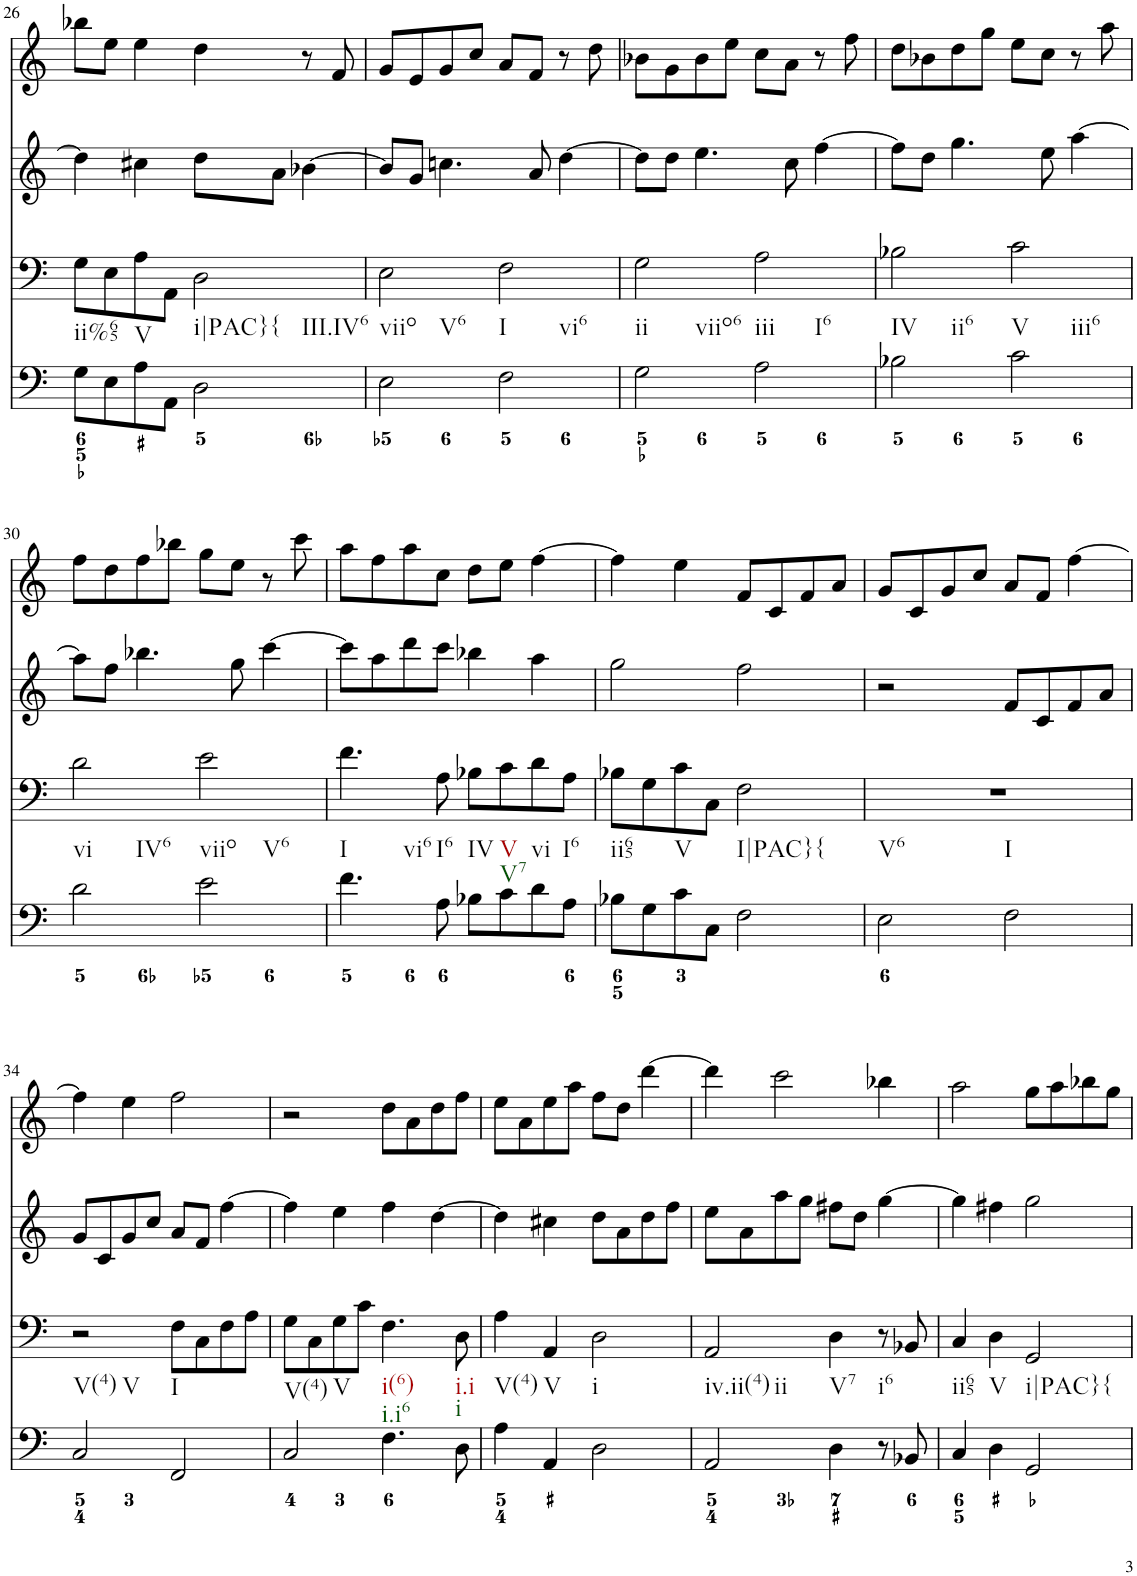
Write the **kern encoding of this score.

**kern	**kern	**kern	**kern
*part4	*part3	*part2	*part1
*staff4	*staff3	*staff2	*staff1
*I"Piano	*I"Piano	*I"Piano	*I"Piano
*I'Pno	*I'Pno	*I'Pno	*I'Pno
!!LO:PB:g=z
*clefF4	*clefF4	*clefG2	*clefG2
*k[]	*k[]	*k[]	*k[]
*M4/4	*M4/4	*M4/4	*M4/4
*met(c)	*met(c)	*met(c)	*met(c)
=26	=26	=26	=26
!	!LO:TX:b:t=ii%65	!	!
8G\L	8G\L	4dd\]	8bb-X\L
8E\	8E\	.	8ee\J
!	!LO:TX:b:t=V	!	!
8A\	8A\	4cc#X\	4ee\
8AA\J	8AA\J	.	.
!	!LO:TX:b:t=i|PAC}	!	!
!	!LO:TX:b:t={	!	!
!	!LO:TX:b:t=III.IV6	!	!
2D\	2D\	8dd\L	4dd\
.	.	8a\J	.
.	.	[4b-X\	8r
.	.	.	8f/
=27	=27	=27	=27
!	!LO:TX:b:t=viio	!	!
!	!LO:TX:b:t=V6	!	!
2E\	2E\	8b-/L]	8g/L
.	.	8g/J	8e/
.	.	4.ccn\	8g/
.	.	.	8cc/J
!	!LO:TX:b:t=I	!	!
!	!LO:TX:b:t=vi6	!	!
2F\	2F\	.	8a/L
.	.	8a/	8f/J
.	.	[4dd\	8r
.	.	.	8dd\
=28	=28	=28	=28
!	!LO:TX:b:t=ii	!	!
!	!LO:TX:b:t=viio6	!	!
2G\	2G\	8dd\L]	8b-X\L
.	.	8dd\J	8g\
.	.	4.ee\	8b-\
.	.	.	8ee\J
!	!LO:TX:b:t=iii	!	!
!	!LO:TX:b:t=I6	!	!
2A\	2A\	.	8cc\L
.	.	8cc\	8a\J
.	.	[4ff\	8r
.	.	.	8ff\
=29	=29	=29	=29
!	!LO:TX:b:t=IV	!	!
!	!LO:TX:b:t=ii6	!	!
2B-X\	2B-X\	8ff\L]	8dd\L
.	.	8dd\J	8b-X\
.	.	4.gg\	8dd\
.	.	.	8gg\J
!	!LO:TX:b:t=V	!	!
!	!LO:TX:b:t=iii6	!	!
2c\	2c\	.	8ee\L
.	.	8ee\	8cc\J
.	.	[4aa\	8r
.	.	.	8aa\
!!LO:LB:g=z
=30	=30	=30	=30
!	!LO:TX:b:t=vi	!	!
!	!LO:TX:b:t=IV6	!	!
2d\	2d\	8aa\L]	8ff\L
.	.	8ff\J	8dd\
.	.	4.bb-X\	8ff\
.	.	.	8bb-X\J
!	!LO:TX:b:t=viio	!	!
!	!LO:TX:b:t=V6	!	!
2e\	2e\	.	8gg\L
.	.	8gg\	8ee\J
.	.	[4ccc\	8r
.	.	.	8ccc\
=31	=31	=31	=31
!	!LO:TX:b:t=I	!	!
!	!LO:TX:b:t=vi6	!	!
4.f\	4.f\	8ccc\L]	8aa\L
.	.	8aa\	8ff\
.	.	8ddd\	8aa\
!	!LO:TX:b:t=I6	!	!
8A\	8A\	8ccc\J	8cc\J
!	!LO:TX:b:t=IV	!	!
8B-X\L	8B-X\L	4bb-X\	8dd\L
!	!LO:TX:b:t=V	!	!
!	!LO:TX:b:t=V7	!	!
8c\	8c\	.	8ee\J
!	!LO:TX:b:t=vi	!	!
8d\	8d\	4aa\	[4ff\
!	!LO:TX:b:t=I6	!	!
8A\J	8A\J	.	.
=32	=32	=32	=32
!	!LO:TX:b:t=ii65	!	!
8B-X\L	8B-X\L	2gg\	4ff\]
8G\	8G\	.	.
!	!LO:TX:b:t=V	!	!
8c\	8c\	.	4ee\
8C\J	8C\J	.	.
!	!LO:TX:b:t=I|PAC}{	!	!
2F\	2F\	2ff\	8f/L
.	.	.	8c/
.	.	.	8f/
.	.	.	8a/J
=33	=33	=33	=33
!	!LO:TX:b:t=V6	!	!
!	!LO:TX:b:t=I	!	!
2E\	1r	2r	8g/L
.	.	.	8c/
.	.	.	8g/
.	.	.	8cc/J
2F\	.	8f/L	8a/L
.	.	8c/	8f/J
.	.	8f/	[4ff\
.	.	8a/J	.
!!LO:LB:g=z
=34	=34	=34	=34
!	!LO:TX:b:t=V(4)	!	!
!	!LO:TX:b:t=V	!	!
2C/	2r	8g/L	4ff\]
.	.	8c/	.
.	.	8g/	4ee\
.	.	8cc/J	.
!	!LO:TX:b:t=I	!	!
2FF/	8F\L	8a/L	2ff\
.	8C\	8f/J	.
.	8F\	[4ff\	.
.	8A\J	.	.
=35	=35	=35	=35
!	!LO:TX:b:t=V(4)	!	!
2C/	8G\L	4ff\]	2r
.	8C\	.	.
!	!LO:TX:b:t=V	!	!
.	8G\	4ee\	.
.	8c\J	.	.
!	!LO:TX:b:t=i(6)	!	!
!	!LO:TX:b:t=i.i6	!	!
4.F\	4.F\	4ff\	8dd\L
.	.	.	8a\
.	.	[4dd\	8dd\
!	!LO:TX:b:t=i.i	!	!
!	!LO:TX:b:t=i	!	!
8D\	8D\	.	8ff\J
=36	=36	=36	=36
!	!LO:TX:b:t=V(4)	!	!
4A\	4A\	4dd\]	8ee\L
.	.	.	8a\
!	!LO:TX:b:t=V	!	!
4AA/	4AA/	4cc#X\	8ee\
.	.	.	8aa\J
!	!LO:TX:b:t=i	!	!
2D\	2D\	8dd\L	8ff\L
.	.	8a\	8dd\J
.	.	8dd\	[4ddd\
.	.	8ff\J	.
=37	=37	=37	=37
!	!LO:TX:b:t=iv.ii(4)	!	!
!	!LO:TX:b:t=ii	!	!
2AA/	2AA/	8ee\L	4ddd\]
.	.	8a\	.
.	.	8aa\	2ccc\
.	.	8gg\J	.
!	!LO:TX:b:t=V7	!	!
4D\	4D\	8ff#X\L	.
.	.	8dd\J	.
!	!LO:TX:b:t=i6	!	!
8r	8r	[4gg\	4bb-X\
8BB-X/	8BB-X/	.	.
=38	=38	=38	=38
!	!LO:TX:b:t=ii65	!	!
4C/	4C/	4gg\]	2aa\
!	!LO:TX:b:t=V	!	!
4D\	4D\	4ff#X\	.
!	!LO:TX:b:t=i|PAC}{	!	!
2GG/	2GG/	2gg\	8gg\L
.	.	.	8aa\
.	.	.	8bb-X\
.	.	.	8gg\J
=	=	=	=
*-	*-	*-	*-
